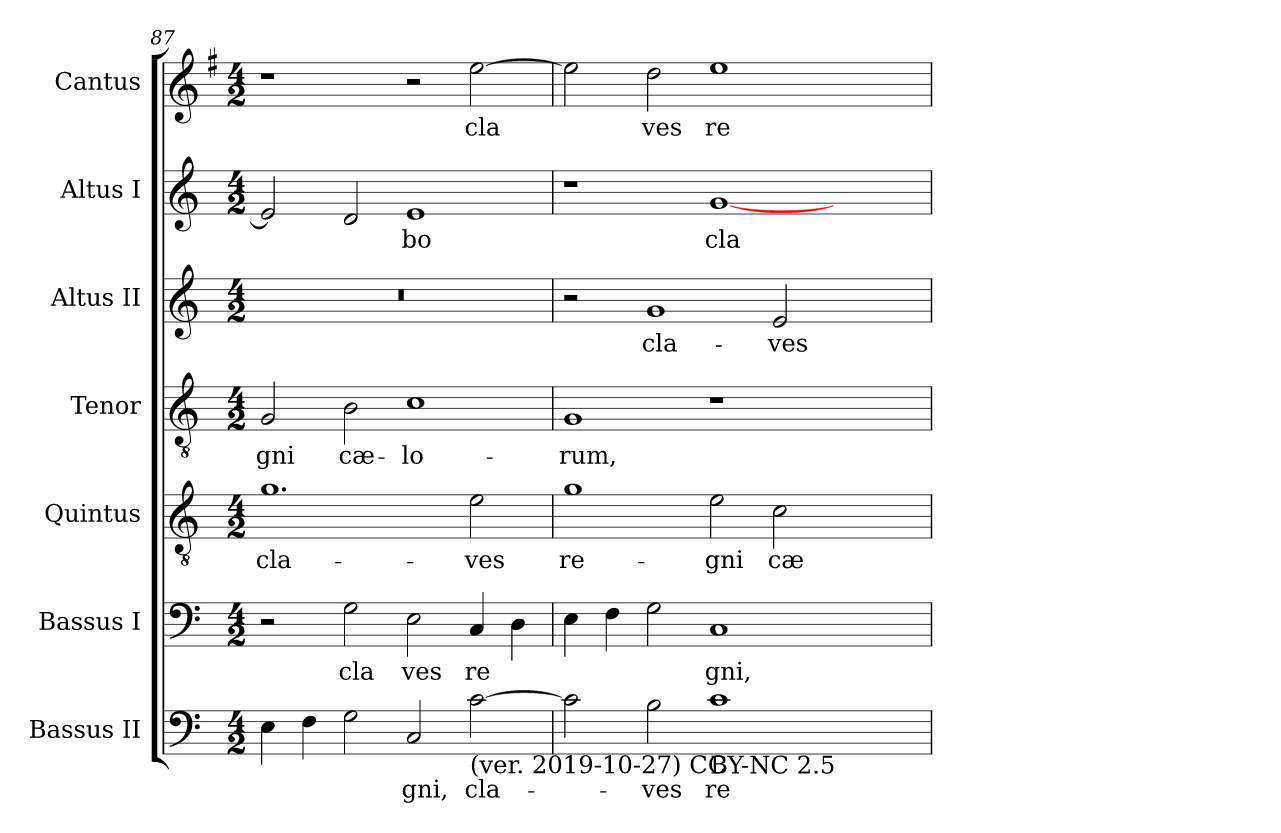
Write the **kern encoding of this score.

**kern	**text	**kern	**text	**kern	**text	**kern	**text	**kern	**text	**kern	**text	**kern	**text
*part7	*part7	*part6	*part6	*part5	*part5	*part4	*part4	*part3	*part3	*part2	*part2	*part1	*part1
*staff7	*staff7	*staff6	*staff6	*staff5	*staff5	*staff4	*staff4	*staff3	*staff3	*staff2	*staff2	*staff1	*staff1
*I"Bassus II	*	*I"Bassus I	*	*I"Quintus	*	*I"Tenor	*	*I"Altus II	*	*I"Altus I	*	*I"Cantus	*
*clefF4	*	*clefF4	*	*clefGv2	*	*clefGv2	*	*clefG2	*	*clefG2	*	*clefG2	*
*	*	*	*	*	*	*	*	*	*	*	*	*ITrd-3c-5	*
*	*	*	*	*	*	*	*	*	*	*	*	*k[]	*
*	*	*	*	*	*	*	*	*	*	*	*	*C:	*
*M4/2	*	*M4/2	*	*M4/2	*	*M4/2	*	*M4/2	*	*M4/2	*	*M4/2	*
=87	=87	=87	=87	=87	=87	=87	=87	=87	=87	=87	=87	=87	=87
!	!	!	!	!	!LO:LY:b:cj	!	!LO:LY:b:cj	!	!	!	!	!	!
4E\	.	2r	.	1.g	cla-	2G/	-gni	0r	.	2e/]	.	1r	.
4F\	.	.	.	.	.	.	.	.	.	.	.	.	.
!	!	!	!LO:LY:b:cj	!	!	!	!LO:LY:b:cj	!	!	!	!	!	!
2G\	.	2G\	cla	.	.	2B\	cæ-	.	.	2d/	.	.	.
!	!LO:LY:b:cj	!	!LO:LY:b:cj	!	!	!	!LO:LY:b:cj	!	!	!	!LO:LY:b:cj	!	!
2C/	-gni,	2E\	ves	.	.	1c	-lo-	.	.	1e	bo	2r	.
!LO:TX:b:t=(ver. 2019-10-27) CC	!	!	!	!	!	!	!	!	!	!	!	!	!
!	!LO:LY:b	!	!LO:LY:b:cj	!	!LO:LY:b:cj	!	!	!	!	!	!	!	!LO:LY:b
[>2c\	cla-	4C/	re	2e\	-ves	.	.	.	.	.	.	[>2aa\	cla
.	.	4D\	.	.	.	.	.	.	.	.	.	.	.
=88	=88	=88	=88	=88	=88	=88	=88	=88	=88	=88	=88	=88	=88
!	!	!	!	!	!LO:LY:b:cj	!	!LO:LY:b:cj	!	!	!	!	!	!
2c\]	.	4E\	.	1g	re-	1G	-rum,	2r	.	1r	.	2aa\]	.
.	.	4F\	.	.	.	.	.	.	.	.	.	.	.
!	!LO:LY:b:cj	!	!	!	!	!	!	!	!LO:LY:b:cj	!	!	!	!LO:LY:b:cj
2B\	-ves	2G\	.	.	.	.	.	1g	cla-	.	.	2gg\	ves
!LO:TX:b:t=BY-NC 2.5	!	!	!	!	!	!	!	!	!	!	!	!	!
!	!LO:LY:b:cj	!	!LO:LY:b:cj	!	!LO:LY:b:cj	!LO:N:vis=1	!	!	!	!	!LO:LY:b:cj	!	!LO:LY:b:cj
1c	re-	1C	gni,	2e\	-gni	0r	.	.	.	[<1g	cla	1aa	re
!	!	!	!	!	!LO:LY:b:cj	!	!	!	!LO:LY:b:cj	!	!	!	!
.	.	.	.	2c\	cæ-	.	.	2e/	-ves	.	.	.	.
1ryy	.	1ryy	.	1ryy	.	.	.	1ryy	.	1ryy	.	1ryy	.
=	=	=	=	=	=	=	=	=	=	=	=	=	=
*-	*-	*-	*-	*-	*-	*-	*-	*-	*-	*-	*-	*-	*-
